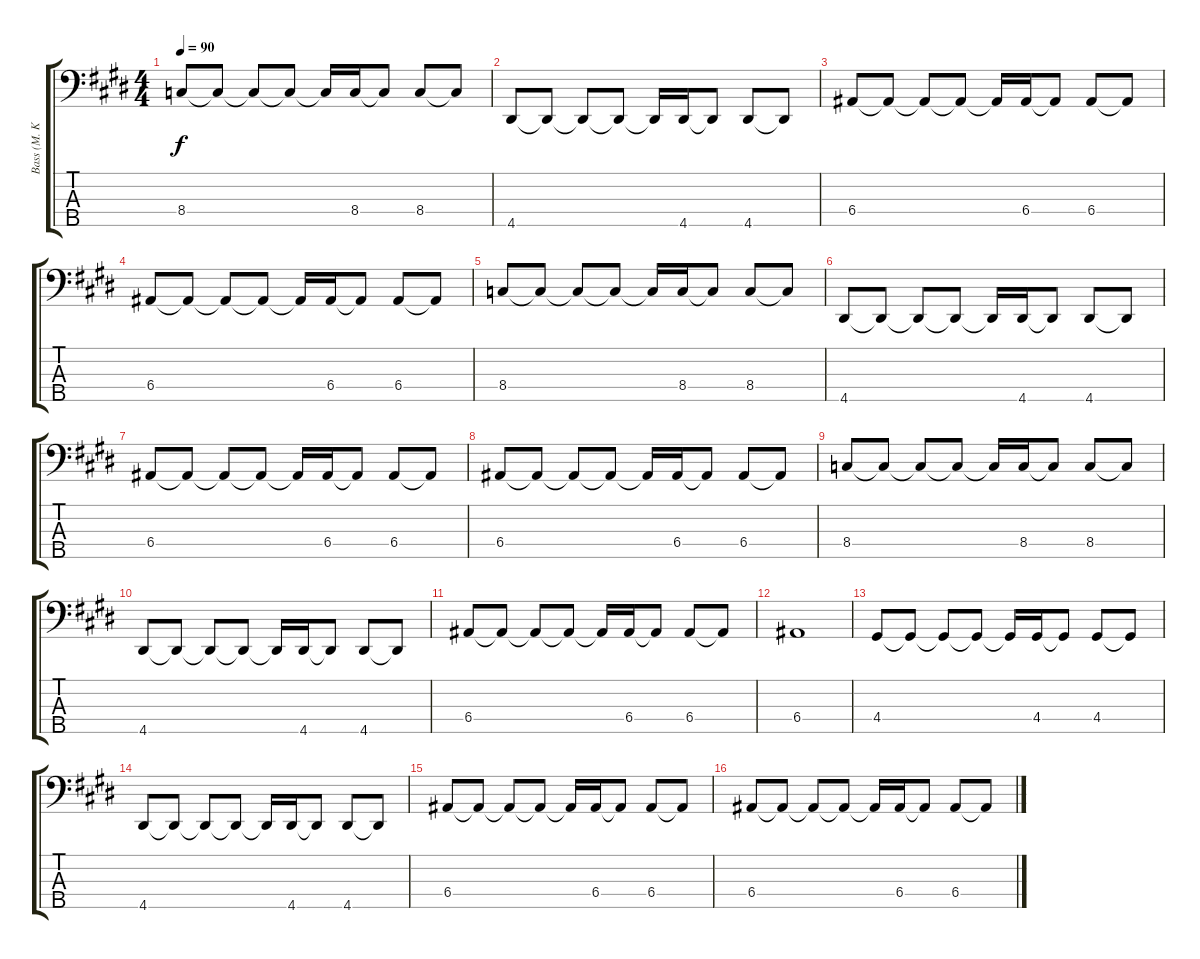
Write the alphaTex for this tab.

\track ("Bass (M. Kroeger)" "Bass (M. K") {instrument electricbassfinger}
\staff {score tabs}
\tuning (G2 D2 A1 E1 B0) {hide}
\ts (4 4)
\tempo 90
\clef f4
\ks e
8.4.8{dy f instrument electricbassfinger} 8.4{t}.8 8.4{t}.8 8.4{t}.8 8.4{t}.16 8.4.16 8.4{t}.8 8.4.8 8.4{t}.8 |
4.5.8 4.5{t}.8 4.5{t}.8 4.5{t}.8 4.5{t}.16 4.5.16 4.5{t}.8 4.5.8 4.5{t}.8 |
6.4.8 6.4{t}.8 6.4{t}.8 6.4{t}.8 6.4{t}.16 6.4.16 6.4{t}.8 6.4.8 6.4{t}.8 |
6.4.8 6.4{t}.8 6.4{t}.8 6.4{t}.8 6.4{t}.16 6.4.16 6.4{t}.8 6.4.8 6.4{t}.8 |
8.4.8 8.4{t}.8 8.4{t}.8 8.4{t}.8 8.4{t}.16 8.4.16 8.4{t}.8 8.4.8 8.4{t}.8 |
4.5.8 4.5{t}.8 4.5{t}.8 4.5{t}.8 4.5{t}.16 4.5.16 4.5{t}.8 4.5.8 4.5{t}.8 |
6.4.8 6.4{t}.8 6.4{t}.8 6.4{t}.8 6.4{t}.16 6.4.16 6.4{t}.8 6.4.8 6.4{t}.8 |
6.4.8 6.4{t}.8 6.4{t}.8 6.4{t}.8 6.4{t}.16 6.4.16 6.4{t}.8 6.4.8 6.4{t}.8 |
8.4.8 8.4{t}.8 8.4{t}.8 8.4{t}.8 8.4{t}.16 8.4.16 8.4{t}.8 8.4.8 8.4{t}.8 |
4.5.8 4.5{t}.8 4.5{t}.8 4.5{t}.8 4.5{t}.16 4.5.16 4.5{t}.8 4.5.8 4.5{t}.8 |
6.4.8 6.4{t}.8 6.4{t}.8 6.4{t}.8 6.4{t}.16 6.4.16 6.4{t}.8 6.4.8 6.4{t}.8 |
6.4.1 |
4.4.8 4.4{t}.8 4.4{t}.8 4.4{t}.8 4.4{t}.16 4.4.16 4.4{t}.8 4.4.8 4.4{t}.8 |
4.5.8 4.5{t}.8 4.5{t}.8 4.5{t}.8 4.5{t}.16 4.5.16 4.5{t}.8 4.5.8 4.5{t}.8 |
6.4.8 6.4{t}.8 6.4{t}.8 6.4{t}.8 6.4{t}.16 6.4.16 6.4{t}.8 6.4.8 6.4{t}.8 |
6.4.8 6.4{t}.8 6.4{t}.8 6.4{t}.8 6.4{t}.16 6.4.16 6.4{t}.8 6.4.8 6.4{t}.8
